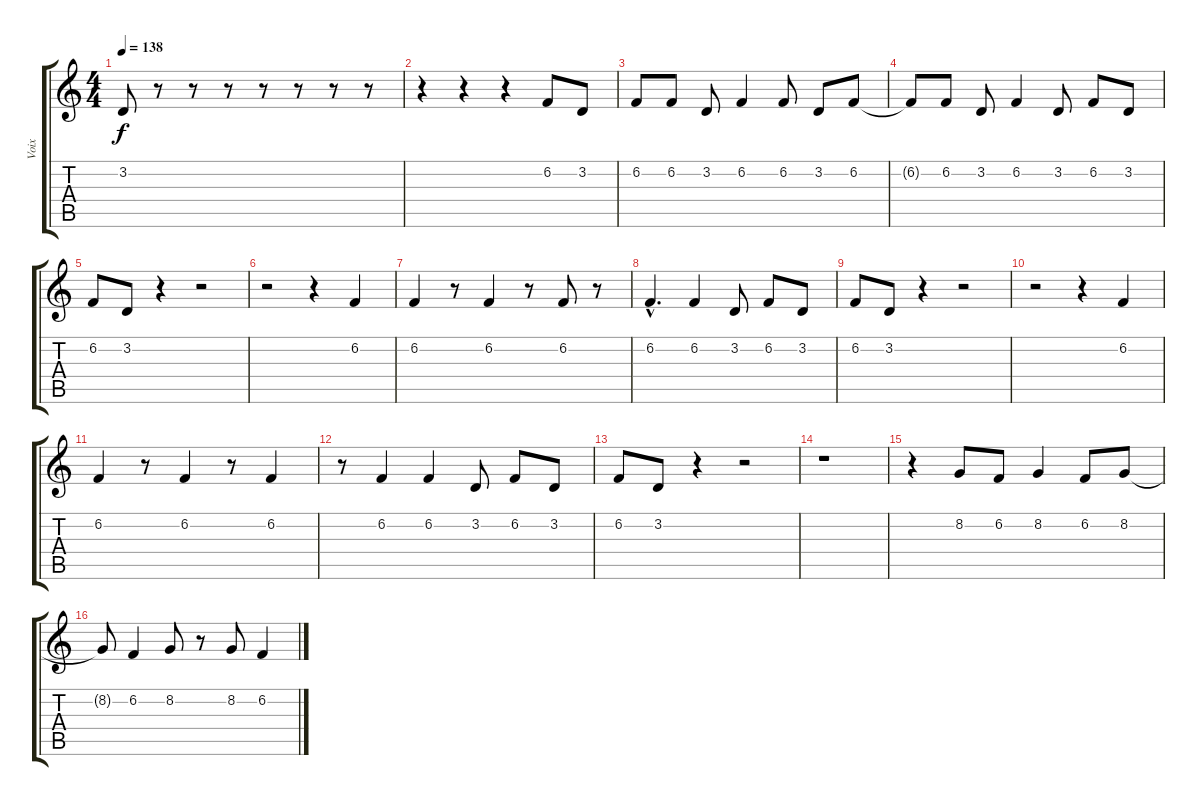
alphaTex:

\track ("Voix" "Voix") {instrument tenorsax}
\staff {score tabs}
\tuning (E4 B3 G3 D3 A2 E2) {hide}
\ts (4 4)
\tempo 138
\clef g2
\ks c
3.2.8{dy f} r.8 r.8 r.8 r.8 r.8 r.8 r.8 |
r.4 r.4 r.4 6.2.8 3.2.8 |
6.2.8 6.2.8 3.2.8 6.2.4 6.2.8 3.2.8 6.2.8 |
6.2{t}.8 6.2.8 3.2.8 6.2.4 3.2.8 6.2.8 3.2.8 |
6.2.8 3.2.8 r.4 r.2 |
r.2 r.4 6.2.4 |
6.2.4 r.8 6.2.4 r.8 6.2.8 r.8 |
6.2{hac}.4{d} 6.2.4 3.2.8 6.2.8 3.2.8 |
6.2.8 3.2.8 r.4 r.2 |
r.2 r.4 6.2.4 |
6.2.4 r.8 6.2.4 r.8 6.2.4 |
r.8 6.2.4 6.2.4 3.2.8 6.2.8 3.2.8 |
6.2.8 3.2.8 r.4 r.2 |
r.1 |
r.4 8.2.8 6.2.8 8.2.4 6.2.8 8.2.8 |
8.2{t}.8 6.2.4 8.2.8 r.8 8.2.8 6.2.4
